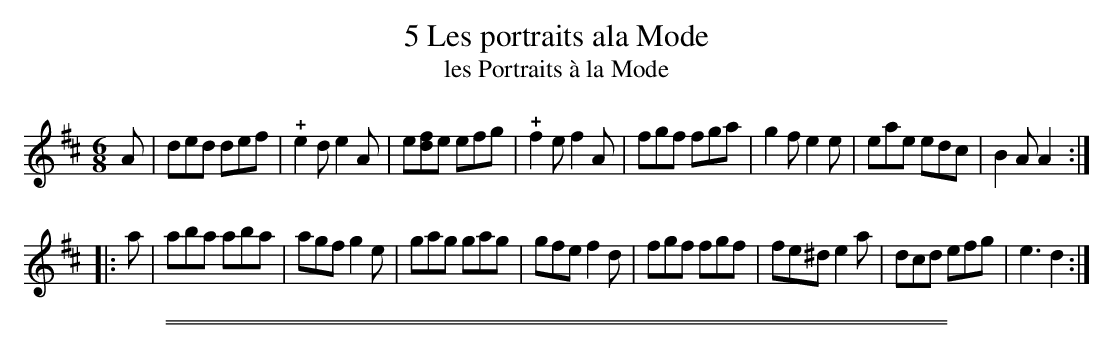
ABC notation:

X:1
T: 5 Les portraits ala Mode
T: les Portraits \`a la Mode
M: 6/8
L: 1/8
K: D
A |\
ded def | !+!e2d e2A | e[fd]e efg | !+!f2e f2A |\
fgf fga | g2f e2e | eae edc | B2A A2 :|
|: a |\
aba aba | agf g2e | gag gag | gfe f2d |\
fgf fgf | fe^d e2a | dcd efg | e3 d2 :|
